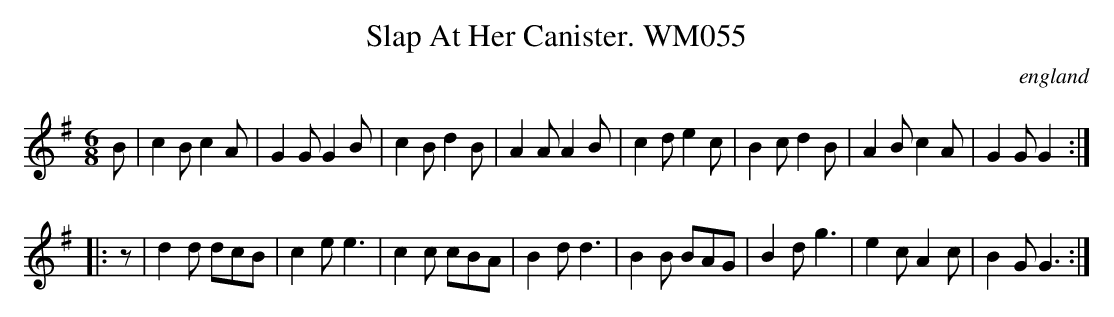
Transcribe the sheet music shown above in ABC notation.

X:1
T:Slap At Her Canister. WM055
O:england
M:6/8
L:1/8
K:G
B|c2Bc2A|G2GG2B|c2Bd2B|A2AA2B|c2de2c|B2cd2B|A2Bc2A|G2GG2:|
|:z|d2d dcB|c2ee3|c2c cBA|B2dd3|B2B BAG|B2dg3|e2cA2c|B2GG3:|]
